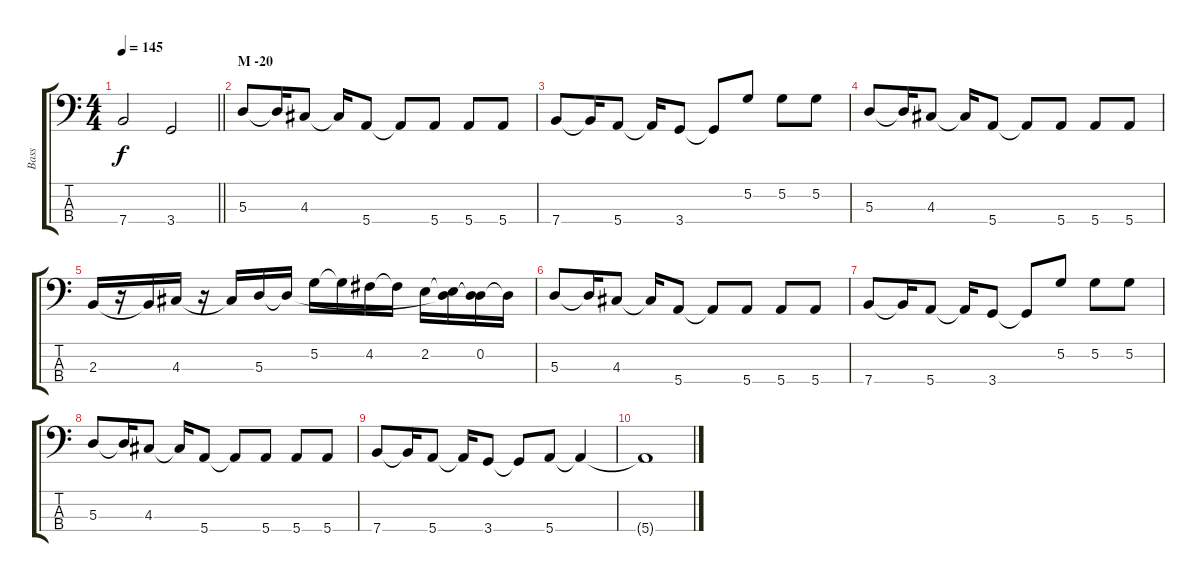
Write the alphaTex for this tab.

\track ("Bass" "Bass") {instrument electricbasspick}
\staff {score tabs}
\tuning (G2 D2 A1 E1) {hide}
\ts (4 4)
\tempo 145
\clef f4
\barLineRight lightlight
\ks c
7.4.2{dy f} 3.4.2 |
\section ("" "M -20")
5.3.8 5.3{t}.16 4.3.8 4.3{t}.16 5.4.8 5.4{t}.8 5.4.8 5.4.8 5.4.8 |
7.4.8 7.4{t}.16 5.4.8 5.4{t}.16 3.4.8 3.4{t}.8 5.2.8 5.2.8 5.2.8 |
5.3.8 5.3{t}.16 4.3.8 4.3{t}.16 5.4.8 5.4{t}.8 5.4.8 5.4.8 5.4.8 |
2.3.16 r.16 2.3{t}.16 4.3.16 r.16 4.3{t}.16 5.3.16 5.3{t}.16 5.2.16 5.2{t}.16 4.2.16 4.2{t}.16 2.2.16 (2.2{t} 5.3{t}).16 (0.2 5.3{t}).16 5.3{t}.16 |
5.3.8 5.3{t}.16 4.3.8 4.3{t}.16 5.4.8 5.4{t}.8 5.4.8 5.4.8 5.4.8 |
7.4.8 7.4{t}.16 5.4.8 5.4{t}.16 3.4.8 3.4{t}.8 5.2.8 5.2.8 5.2.8 |
5.3.8 5.3{t}.16 4.3.8 4.3{t}.16 5.4.8 5.4{t}.8 5.4.8 5.4.8 5.4.8 |
7.4.8 7.4{t}.16 5.4.8 5.4{t}.16 3.4.8 3.4{t}.8 5.4.8 5.4{t}.4 |
5.4{t}.1
